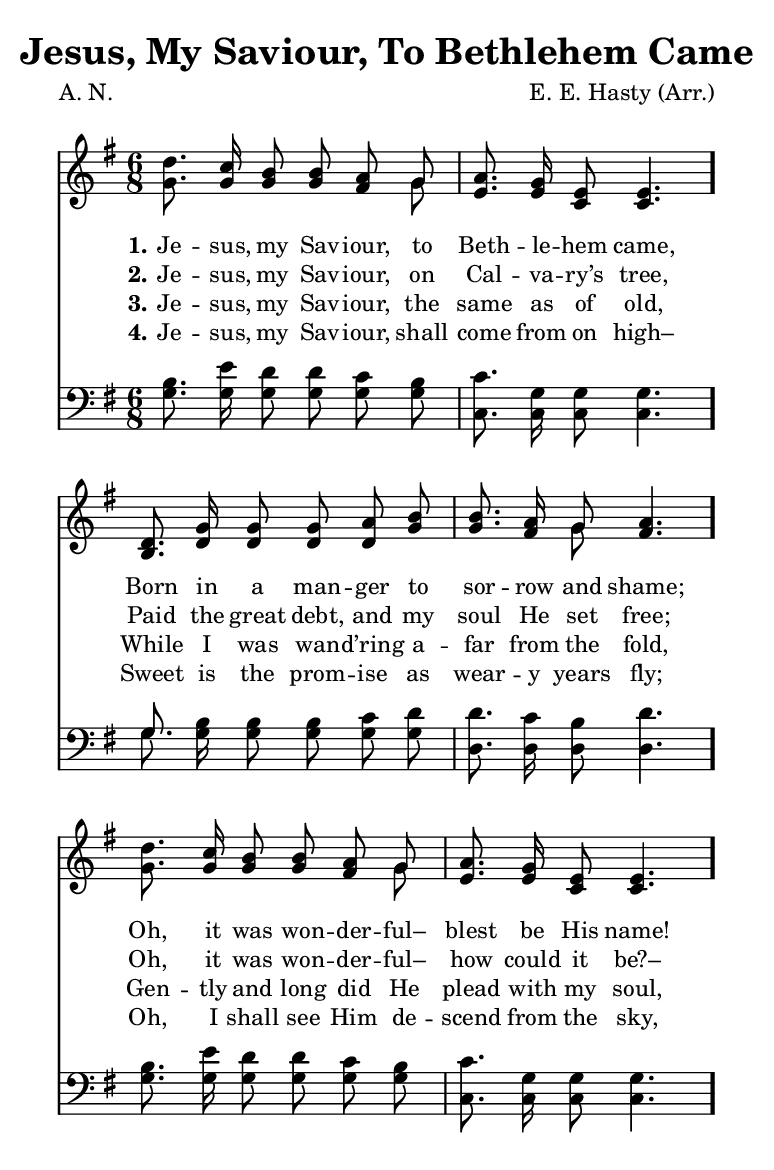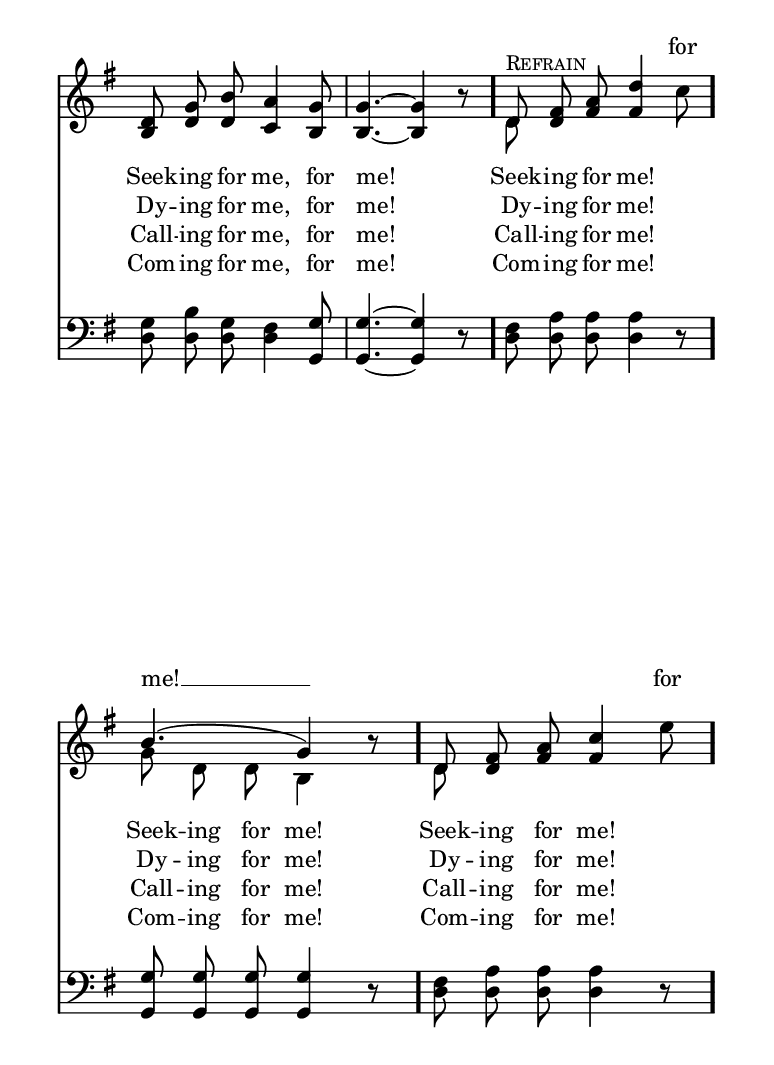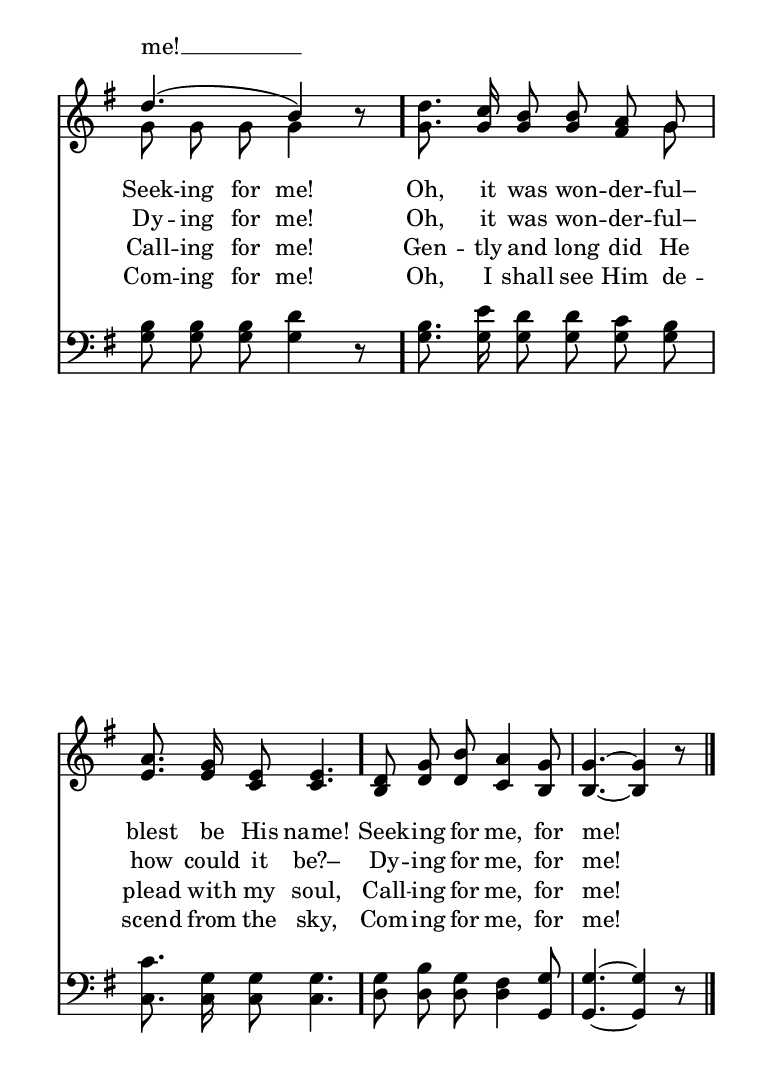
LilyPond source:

\include "common/global.ily"
\paper {
  \include "common/paper.ily"
  ragged-last-bottom = ##t
  systems-per-page = #(cond (is-eogsized 4) (#t #f))
  system-count = #(cond (is-eogsized 5) (#t #f))
  page-count = #(cond (is-eogsized 2) (#t #f))
}

\header{
  %children
  hymnnumber = "344"
  title = "Jesus, My Saviour, To Bethlehem Came"
  tunename = ""
  meter = ""
  poet = "A. N."
  composer = "E. E. Hasty (Arr.)"
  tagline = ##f
}

global = {
  \include "common/overrides.ily"
  \override Staff.TimeSignature.style = #'numbered
  \time 6/8
  \override Score.MetronomeMark.transparent = ##t % hide all fermata changes too
  \tempo 4=80
  \key g \major
  \autoBeamOff
}

patternA = { c8. c16 c8 c c c | c8. c16 c8 c4. }
patternB = { c8 c c c4 c8 | c4. ~ c4 c8 }

notesSoprano = {
\global
\relative c'' {

  \changePitch \patternA { d c b b a g | a g e e }
  \changePitch \patternA { d g g g a b | b a g a }
  \changePitch \patternA { d c b b a g | a g e e }
  \changePitch \patternB { d g b a g | g g r }

  d8^\markup { \small \caps "Refrain" } fis a d4 c8 | b4.( g4) r8 |
  d8 fis a c4 e8 | d4.( b4) r8 |
  \changePitch \patternA { d c b b a g | a g e e }
  \changePitch \patternB { d g b a g | g g r }

  \bar "|."

}
}

notesAlto = {
\global
\relative e' {

  \changePitch \patternA { g g g g fis g | e e c c }
  \changePitch \patternA { b d d d d g | g fis g fis }
  \changePitch \patternA { g g g g fis g | e e c c }
  \changePitch \patternB { b d d c b | b b r }

  d8 d fis fis4 r8 | g8 d d b4 r8 |
  d8 d fis fis4 r8 | g8 g g g4 r8 |
  \changePitch \patternA { g g g g fis g | e e c c }
  \changePitch \patternB { b d d c b | b b r }

}
}

notesTenor = {
\global
\relative a {

  \changePitch \patternA { b e d d c b | c g g g }
  \changePitch \patternA { g b b b c d | d c b d }
  \changePitch \patternA { b e d d c b | c g g g }
  \changePitch \patternB { g b g fis g | g g r }

  fis8 a a a4 r8 | g8 g g g4 r8 |
  fis8 a a a4 r8 | b8 b b d4 r8
  \changePitch \patternA { b e d d c b | c g g g }
  \changePitch \patternB { g b g fis g | g g r }

}
}

notesBass = {
\global
\relative f {

  \changePitch \patternA { g g g g g g | c, c c c }
  \changePitch \patternA { g' g g g g g | d d d d }
  \changePitch \patternA { g g g g g g | c, c c c }
  \changePitch \patternB { d d d d g, | g g r }

  d'8 d d d4 r8 | g,8 g g g4 r8 |
  d'8 d d d4 r8 | g8 g g g4 r8 |
  \changePitch \patternA { g g g g g g | c, c c c }
  \changePitch \patternB { d d d d g, | g g r }

}
}

wordsA = \lyricmode {
\set stanza = "1."

Je -- sus, my Sav -- iour, to Beth -- le -- hem came, \bar "."
Born in a man -- ger to sor -- row and shame; \bar "."
Oh, it was won -- der -- ful– blest be His name! \bar "."
Seek -- ing for me, for me! \bar "."
%{HIDE>%} Seek -- ing for me! %{<HIDE%} \bar "."
%{HIDE>%} Seek -- ing for me! %{<HIDE%} \bar "." \eogbreak
%{HIDE>%} Seek -- ing for me! %{<HIDE%} \bar "."
%{HIDE>%} Seek -- ing for me! %{<HIDE%} \bar "."
%{HIDE>%} Oh, it was won -- der -- ful– blest be His name! %{<HIDE%} \bar "."
%{HIDE>%} Seek -- ing for me, for me! %{<HIDE%} \bar "."

}

wordsB = \lyricmode {
\set stanza = "2."

Je -- sus, my Sav -- iour, on Cal -- va -- ry’s tree,
Paid the great debt, and my soul He set free;
Oh, it was won -- der -- ful– how could it be?–
Dy -- ing for me, for me!
%{HIDE>%} Dy -- ing for me! %{<HIDE%}
%{HIDE>%} Dy -- ing for me! %{<HIDE%}
%{HIDE>%} Dy -- ing for me! %{<HIDE%}
%{HIDE>%} Dy -- ing for me! %{<HIDE%}
%{HIDE>%} Oh, it was won -- der -- ful– how could it be?– %{<HIDE%}
%{HIDE>%} Dy -- ing for me, for me! %{<HIDE%}

}

wordsC = \lyricmode {
\set stanza = "3."

Je -- sus, my Sav -- iour, the same as of old,
While I was wan -- d’ring a -- far from the fold,
Gen -- tly and long did He plead with my soul, % original has "Gent -- ly"
Call -- ing for me, for me!
%{HIDE>%} Call -- ing for me! %{<HIDE%}
%{HIDE>%} Call -- ing for me! %{<HIDE%}
%{HIDE>%} Call -- ing for me! %{<HIDE%}
%{HIDE>%} Call -- ing for me! %{<HIDE%}
%{HIDE>%} Gen -- tly and long did He plead with my soul, %{<HIDE%}
%{HIDE>%} Call -- ing for me, for me! %{<HIDE%}

}

wordsD = \lyricmode {
\set stanza = "4."

Je -- sus, my Sav -- iour, shall come from on high–
Sweet is the prom -- ise as wear -- y years fly; % original has "pro -- mise" and "wea -- ry"
Oh, I shall see Him de -- scend from the sky,
Com -- ing for me, for me!
%{HIDE>%} Com -- ing for me! %{<HIDE%}
%{HIDE>%} Com -- ing for me! %{<HIDE%}
%{HIDE>%} Com -- ing for me! %{<HIDE%}
%{HIDE>%} Com -- ing for me! %{<HIDE%}
%{HIDE>%} Oh, I shall see Him de -- scend from the sky, %{<HIDE%}
%{HIDE>%} Com -- ing for me, for me! %{<HIDE%}

}

SopranoRefrainA = \lyricmode {

\repeat unfold 40 { \skip 4 }
for me! __ "" % TODO these empty quotes cause a lyric error but something is necessary to prevent a too-long underline
\repeat unfold 3 { \skip 4 }
for me! __

}

\score {
  \context ChoirStaff <<
    \context Staff = upper <<
      \set Staff.autoBeaming = ##f
      \set ChoirStaff.systemStartDelimiter = #'SystemStartBar
      \set ChoirStaff.printPartCombineTexts = ##f
      \partcombine #'(2 . 9) \notesSoprano \notesAlto
      \context NullVoice = sopranos { \voiceOne << \notesSoprano >> }
      \context NullVoice = altos { \voiceTwo << \notesAlto >> }
      \context Lyrics = one   \lyricsto altos \wordsA
      \context Lyrics = two   \lyricsto altos \wordsB
      \context Lyrics = three \lyricsto altos \wordsC
      \context Lyrics = four  \lyricsto altos \wordsD
    >>
    \new Lyrics \with { alignAboveContext = upper } \lyricsto sopranos \SopranoRefrainA
    \context Staff = men <<
      \set Staff.autoBeaming = ##f
      \clef bass
      \set ChoirStaff.printPartCombineTexts = ##f
      \partcombine #'(2 . 9) \notesTenor \notesBass
      \context NullVoice = tenors { \voiceOne << \notesTenor >> }
      \context NullVoice = basses { \voiceTwo << \notesBass >> }
    >>
  >>
  \layout {
    \include "common/layout.ily"
  }
  \midi{
    \include "common/midi.ily"
  }
}

\version "2.19.49"  % necessary for upgrading to future LilyPond versions.

% vi:set et ts=2 sw=2 ai nocindent syntax=lilypond:
